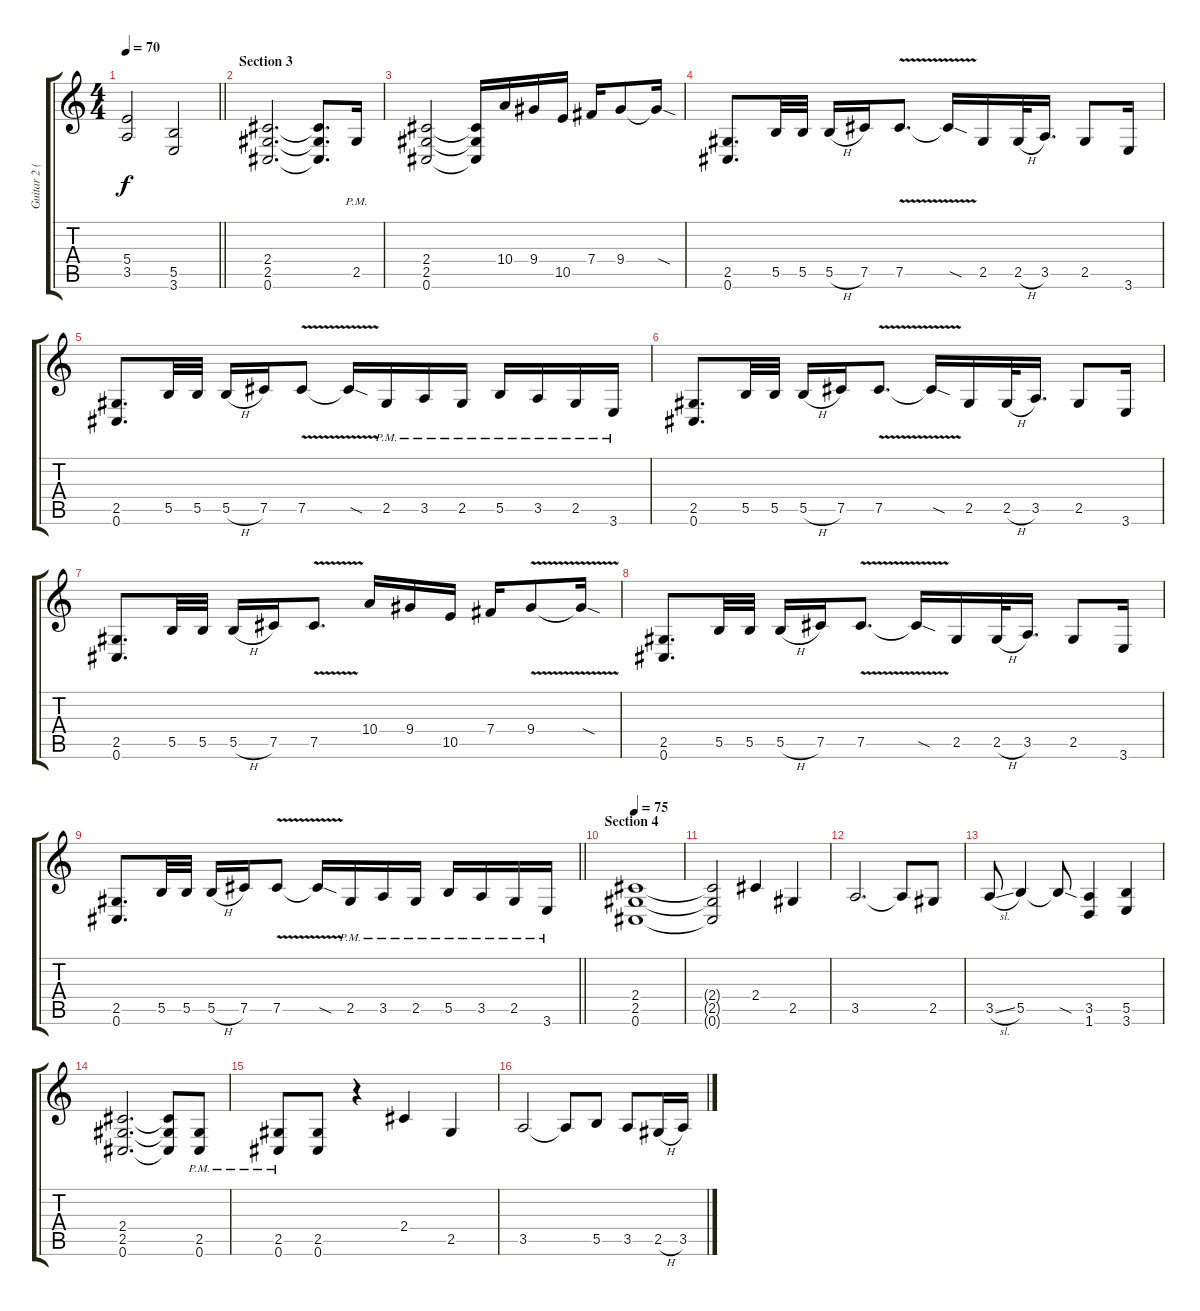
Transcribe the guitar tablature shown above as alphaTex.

\track ("Guitar 2 (Distortion)" "Guitar 2 (") {instrument distortionguitar}
\staff {score tabs}
\tuning (Db4 Ab3 E3 B2 Gb2 Db2) {hide}
\ts (4 4)
\tempo 70
\clef g2
\barLineRight lightlight
\ks c
(5.4 3.5).2{dy f} (5.5 3.6).2 |
\section ("" "Section 3")
(2.4 2.5 0.6).2{d} (2.4{t} 2.5{t} 0.6{t}).8{d} 2.5{pm}.16 |
(2.4 2.5 0.6).2 (2.4{t} 2.5{t} 0.6{t}).16 10.4.16 9.4.16 10.5.16 7.4.16 9.4.8 9.4{sod t}.16 |
(2.5 0.6).8{d} 5.5.32 5.5.32 5.5{h}.16 7.5.16 7.5{v}.8{d} 7.5{sod t}.16 2.5.16 2.5{h}.32 3.5.16{d} 2.5.8 3.6.16 |
(2.5 0.6).8{d} 5.5.32 5.5.32 5.5{h}.16 7.5.16 7.5{v}.8 7.5{sod t}.16 2.5{pm}.16 3.5{pm}.16 2.5{pm}.16 5.5{pm}.16 3.5{pm}.16 2.5{pm}.16 3.6{pm}.16 |
(2.5 0.6).8{d} 5.5.32 5.5.32 5.5{h}.16 7.5.16 7.5{v}.8{d} 7.5{sod t}.16 2.5.16 2.5{h}.32 3.5.16{d} 2.5.8 3.6.16 |
(2.5 0.6).8{d} 5.5.32 5.5.32 5.5{h}.16 7.5.16 7.5{v}.8{d} 10.4.16 9.4.16 10.5.16 7.4.16 9.4{v}.8 9.4{sod t}.16 |
(2.5 0.6).8{d} 5.5.32 5.5.32 5.5{h}.16 7.5.16 7.5{v}.8{d} 7.5{sod t}.16 2.5.16 2.5{h}.32 3.5.16{d} 2.5.8 3.6.16 |
\barLineRight lightlight
(2.5 0.6).8{d} 5.5.32 5.5.32 5.5{h}.16 7.5.16 7.5{v}.8 7.5{sod t}.16 2.5{pm}.16 3.5{pm}.16 2.5{pm}.16 5.5{pm}.16 3.5{pm}.16 2.5{pm}.16 3.6{pm}.16 |
\section ("" "Section 4")
\tempo 75
(2.4 2.5 0.6).1 |
(2.4{t} 2.5{t} 0.6{t}).2 2.4.4 2.5.4 |
3.5.2{d} 3.5{t}.8 2.5.8 |
3.5{sl}.8 5.5.4 5.5{sod t}.8 (3.5 1.6).4 (5.5 3.6).4 |
(2.4 2.5 0.6).2{d} (2.4{t} 2.5{t} 0.6{t}).8 (2.5{pm} 0.6{pm}).8 |
(2.5{pm} 0.6{pm}).8 (2.5 0.6).8 r.4 2.4.4 2.5.4 |
3.5.2 3.5{t}.8 5.5.8 3.5.8 2.5{h}.16 3.5.16
